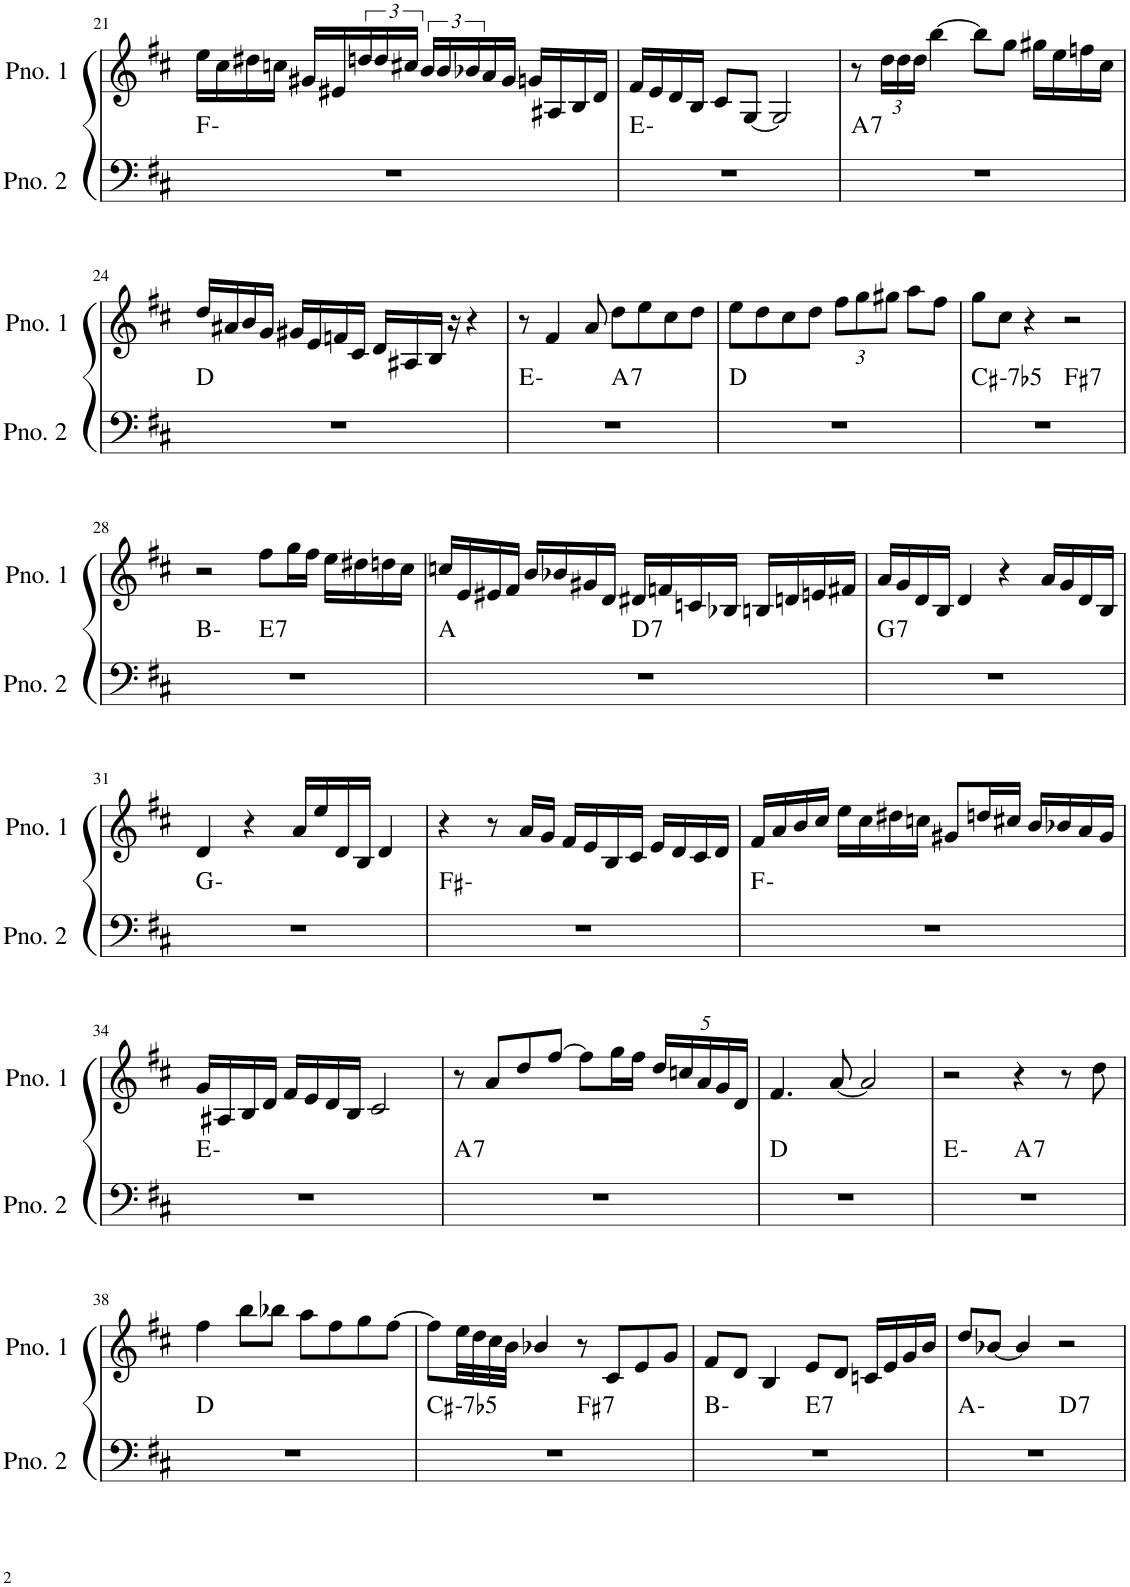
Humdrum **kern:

**kern	**harte	**kern
*part2	*part2	*part1
*staff2	*	*staff1
*I"ピアノ 2	*	*I"ピアノ 1
!!LO:PB:g=z
*clefF4	*	*clefG2
*k[f#c#]	*	*k[f#c#]
*M4/4	*	*M4/4
=21	=21	=21
1r	F:min	16ee\LL
.	.	16cc#\
.	.	16dd#X\
.	.	16ccn\JJ
.	.	16g#X/LL
.	.	16e#X/
.	.	24ddn/
.	.	24dd/
.	.	24cc#X/JJ
.	.	24b/LL
.	.	24b/
.	.	24b-X/
.	.	16a/
.	.	16g#/JJ
.	.	16gn/LL
.	.	16A#X/
.	.	16B/
.	.	16d/JJ
=22	=22	=22
1r	E:min	16f#/LL
.	.	16e/
.	.	16d/
.	.	16B/JJ
.	.	8c#/L
.	.	[8G/J
.	.	2G/]
=23	=23	=23
!	!LO:H:kt=7	!
1r	A:7	8r
*	*	*Xbrackettup
.	.	24dd\LL
.	.	24dd\
.	.	24dd\JJ
.	.	[4bb\
.	.	8bb\L]
.	.	8gg\J
.	.	16gg#X\LL
.	.	16ee\
.	.	16ffn\
.	.	16cc#\JJ
!!LO:LB:g=z
=24	=24	=24
1r	D:maj	16dd/LL
.	.	16a#X/
.	.	16b/
.	.	16g/JJ
.	.	16g#X/LL
.	.	16e/
.	.	16fn/
.	.	16c#/JJ
.	.	16d/LL
.	.	16A#X/
.	.	16B/JJ
.	.	16r
.	.	4r
=25	=25	=25
*^	*	*
1r	2ryy	E:min	8r
.	.	.	4f#/
.	.	.	8a/
!	!	!LO:H:kt=7	!
.	2ryy	A:7	8dd\L
.	.	.	8ee\
.	.	.	8cc#\
.	.	.	8dd\J
*v	*v	*	*
=26	=26	=26
1r	D:maj	8ee\L
.	.	8dd\
.	.	8cc#\
.	.	8dd\J
.	.	12ff#\L
.	.	12gg\
.	.	12gg#X\J
.	.	8aa\L
.	.	8ff#\J
=27	=27	=27
!	!LO:H:kt=-7b5	!
*^	*	*
1r	2ryy	C#:hdim7	8gg\L
.	.	.	8cc#\J
.	.	.	4r
!	!	!LO:H:kt=7	!
.	2ryy	F#:7	2r
!!LO:LB:g=z
=28	=28	=28	=28
1r	2ryy	B:min	2r
!	!	!LO:H:kt=7	!
.	2ryy	E:7	8ff#\L
.	.	.	16gg\L
.	.	.	16ff#\JJ
.	.	.	16ee\LL
.	.	.	16dd#X\
.	.	.	16ddn\
.	.	.	16cc#\JJ
=29	=29	=29	=29
1r	2ryy	A:maj	16ccn/LL
.	.	.	16e/
.	.	.	16e#X/
.	.	.	16f#/JJ
.	.	.	16b/LL
.	.	.	16b-X/
.	.	.	16g#X/
.	.	.	16d/JJ
!	!	!LO:H:kt=7	!
.	2ryy	D:7	16d#X/LL
.	.	.	16fn/
.	.	.	16cn/
.	.	.	16B-X/JJ
.	.	.	16Bn/LL
.	.	.	16dn/
.	.	.	16en/
.	.	.	16f#X/JJ
=30	=30	=30	=30
!	!	!LO:H:kt=7	!
*v	*v	*	*
1r	G:7	16a/LL
.	.	16g/
.	.	16d/
.	.	16B/JJ
.	.	4d/
.	.	4r
.	.	16a/LL
.	.	16g/
.	.	16d/
.	.	16B/JJ
!!LO:LB:g=z
=31	=31	=31
1r	G:min	4d/
.	.	4r
.	.	16a/LL
.	.	16ee/
.	.	16d/
.	.	16B/JJ
.	.	4d/
=32	=32	=32
1r	F#:min	4r
.	.	8r
.	.	16a/LL
.	.	16g/JJ
.	.	16f#/LL
.	.	16e/
.	.	16B/
.	.	16c#/JJ
.	.	16e/LL
.	.	16d/
.	.	16c#/
.	.	16d/JJ
=33	=33	=33
1r	F:min	16f#/LL
.	.	16a/
.	.	16b/
.	.	16cc#/JJ
.	.	16ee\LL
.	.	16cc#\
.	.	16dd#X\
.	.	16ccn\JJ
.	.	8g#X/L
.	.	16ddn/L
.	.	16cc#X/JJ
.	.	16b/LL
.	.	16b-X/
.	.	16a/
.	.	16g#/JJ
!!LO:LB:g=z
=34	=34	=34
1r	E:min	16g/LL
.	.	16A#X/
.	.	16B/
.	.	16d/JJ
.	.	16f#/LL
.	.	16e/
.	.	16d/
.	.	16B/JJ
.	.	2c#/
=35	=35	=35
!	!LO:H:kt=7	!
1r	A:7	8r
.	.	8a/L
.	.	8dd/
.	.	[8ff#/J
.	.	8ff#\L]
.	.	16gg\L
.	.	16ff#\JJ
.	.	20dd/LL
.	.	20ccn/
.	.	20a/
.	.	20g/
.	.	20d/JJ
=36	=36	=36
1r	D:maj	4.f#/
.	.	[8a/
.	.	2a/]
=37	=37	=37
*^	*	*
1r	2ryy	E:min	2r
!	!	!LO:H:kt=7	!
.	2ryy	A:7	4r
.	.	.	8r
.	.	.	8dd\
*v	*v	*	*
!!LO:LB:g=z
=38	=38	=38
1r	D:maj	4ff#\
.	.	8bb\L
.	.	8bb-X\J
.	.	8aa\L
.	.	8ff#\
.	.	8gg\
.	.	[8ff#\J
=39	=39	=39
!	!LO:H:kt=-7b5	!
*^	*	*
1r	2ryy	C#:hdim7	8ff#\L]
.	.	.	32ee\LL
.	.	.	32dd\
.	.	.	32cc#\
.	.	.	32b\JJJ
.	.	.	4b-X/
!	!	!LO:H:kt=7	!
.	2ryy	F#:7	8r
.	.	.	8c#/L
.	.	.	8e/
.	.	.	8g/J
=40	=40	=40	=40
1r	2ryy	B:min	8f#/L
.	.	.	8d/J
.	.	.	4B/
!	!	!LO:H:kt=7	!
.	2ryy	E:7	8e/L
.	.	.	8d/J
.	.	.	16cn/LL
.	.	.	16e/
.	.	.	16g/
.	.	.	16b/JJ
=41	=41	=41	=41
1r	2ryy	A:min	8dd/L
.	.	.	[8b-X/J
.	.	.	4b-/]
!	!	!LO:H:kt=7	!
.	2ryy	D:7	2r
*v	*v	*	*
=	=	=
*-	*-	*-
